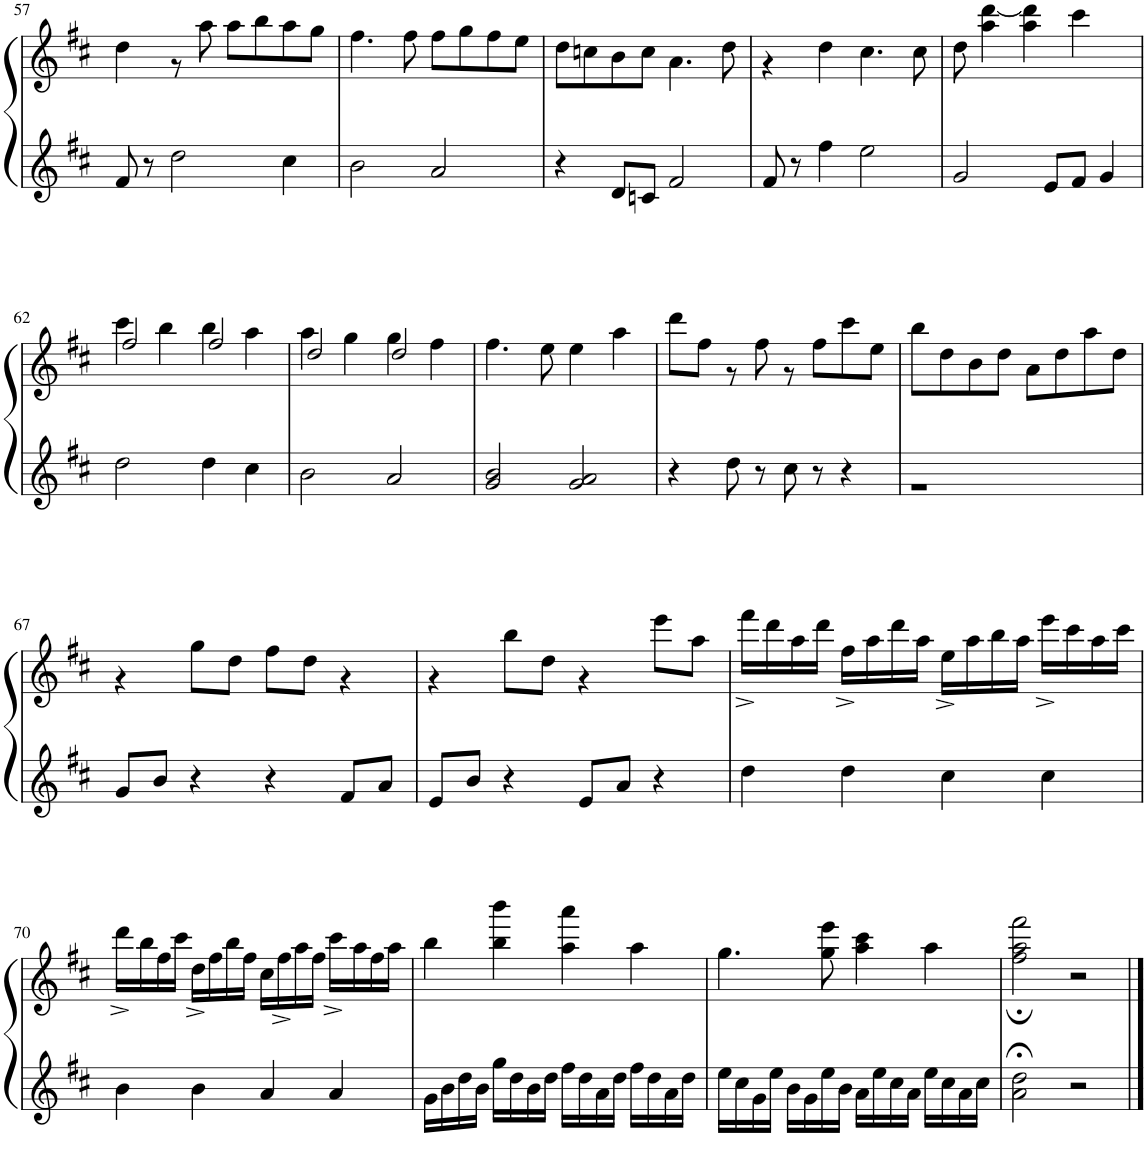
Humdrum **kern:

**kern	**kern
*part1	*part1
*staff2	*staff1
*I"钢琴	*
!!LO:PB:g=z
*clefG2	*clefG2
*k[f#c#]	*k[f#c#]
*M4/4	*M4/4
=57	=57
*	*^
8f#/	1ryy	4dd\
8r	.	.
2dd\	.	8r
.	.	8aa\
.	.	8aa\L
.	.	8bb\
4cc#\	.	8aa\
.	.	8gg\J
=58	=58	=58
2b\	1ryy	4.ff#\
.	.	8ff#\
2a/	.	8ff#\L
.	.	8gg\
.	.	8ff#\
.	.	8ee\J
=59	=59	=59
4r	1ryy	8dd\L
.	.	8ccn\
8d/L	.	8b\
8cn/J	.	8cc\J
2f#/	.	4.a\
.	.	8dd\
=60	=60	=60
8f#/	1ryy	4r
8r	.	.
4ff#\	.	4dd\
2ee\	.	4.cc#\
.	.	8cc#\
=61	=61	=61
2g/	1ryy	8dd\
.	.	4aa\ [4ddd\
.	.	4aa\ 4ddd\]
8e/L	.	.
8f#/J	.	4ccc#\
4g/	.	.
.	.	8ryy
!!LO:LB:g=z	!!
=62	=62	=62
2dd\	2ff#/	4ccc#\
.	.	4bb\
4dd\	2ff#/	4bb\
4cc#\	.	4aa\
=63	=63	=63
2b\	2dd/	4aa\
.	.	4gg\
2a/	2dd/	4gg\
.	.	4ff#\
=64	=64	=64
2g/ 2b/	1ryy	4.ff#\
.	.	8ee\
2g/ 2a/	.	4ee\
.	.	4aa\
=65	=65	=65
4r	1ryy	8ddd\L
.	.	8ff#\J
8dd\	.	8r
8r	.	8ff#\
8cc#\	.	8r
8r	.	8ff#\L
4r	.	8ccc#\
.	.	8ee\J
=66	=66	=66
*^	*	*
1ryy	1r	1ryy	8bb\L
.	.	.	8dd\
.	.	.	8b\
.	.	.	8dd\J
.	.	.	8a\L
.	.	.	8dd\
.	.	.	8aa\
.	.	.	8dd\J
*v	*v	*	*
!!LO:LB:g=z	!!
=67	=67	=67
8g/L	1ryy	4r
8b/J	.	.
4r	.	8gg\L
.	.	8dd\J
4r	.	8ff#\L
.	.	8dd\J
8f#/L	.	4r
8a/J	.	.
=68	=68	=68
8e/L	1ryy	4r
8b/J	.	.
4r	.	8bb\L
.	.	8dd\J
8e/L	.	4r
8a/J	.	.
4r	.	8eee\L
.	.	8aa\J
=69	=69	=69
4dd\	1ryy	16fff#^\LL
.	.	16ddd\
.	.	16aa\
.	.	16ddd\JJ
4dd\	.	16ff#^\LL
.	.	16aa\
.	.	16ddd\
.	.	16aa\JJ
4cc#\	.	16ee^\LL
.	.	16aa\
.	.	16bb\
.	.	16aa\JJ
4cc#\	.	16eee^\LL
.	.	16ccc#\
.	.	16aa\
.	.	16ccc#\JJ
!!LO:LB:g=z	!!
=70	=70	=70
4b\	1ryy	16ddd^\LL
.	.	16bb\
.	.	16ff#\
.	.	16ccc#\JJ
4b\	.	16dd^\LL
.	.	16ff#\
.	.	16bb\
.	.	16ff#\JJ
4a/	.	16cc#\LL
.	.	16ff#^\
.	.	16aa\
.	.	16ff#\JJ
4a/	.	16ccc#^\LL
.	.	16aa\
.	.	16ff#\
.	.	16aa\JJ
=71	=71	=71
16g\LL	1ryy	4bb\
16b\	.	.
16dd\	.	.
16b\JJ	.	.
16gg\LL	.	4bb\ 4bbb\
16dd\	.	.
16b\	.	.
16dd\JJ	.	.
16ff#\LL	.	4aa\ 4aaa\
16dd\	.	.
16a\	.	.
16dd\JJ	.	.
16ff#\LL	.	4aa\
16dd\	.	.
16a\	.	.
16dd\JJ	.	.
=72	=72	=72
16ee\LL	1ryy	4.gg\
16cc#\	.	.
16g\	.	.
16ee\JJ	.	.
16b\LL	.	.
16g\	.	.
16ee\	.	8gg\ 8eee\
16b\JJ	.	.
16a\LL	.	4aa\ 4ccc#\
16ee\	.	.
16cc#\	.	.
16a\JJ	.	.
16ee\LL	.	4aa\
16cc#\	.	.
16a\	.	.
16cc#\JJ	.	.
=73	=73	=73
2a\;< 2dd\;<	2ryy	2ff#\; 2aa\; 2fff#\;
2r	2r	2ryy
*	*v	*v
==	==
*-	*-
